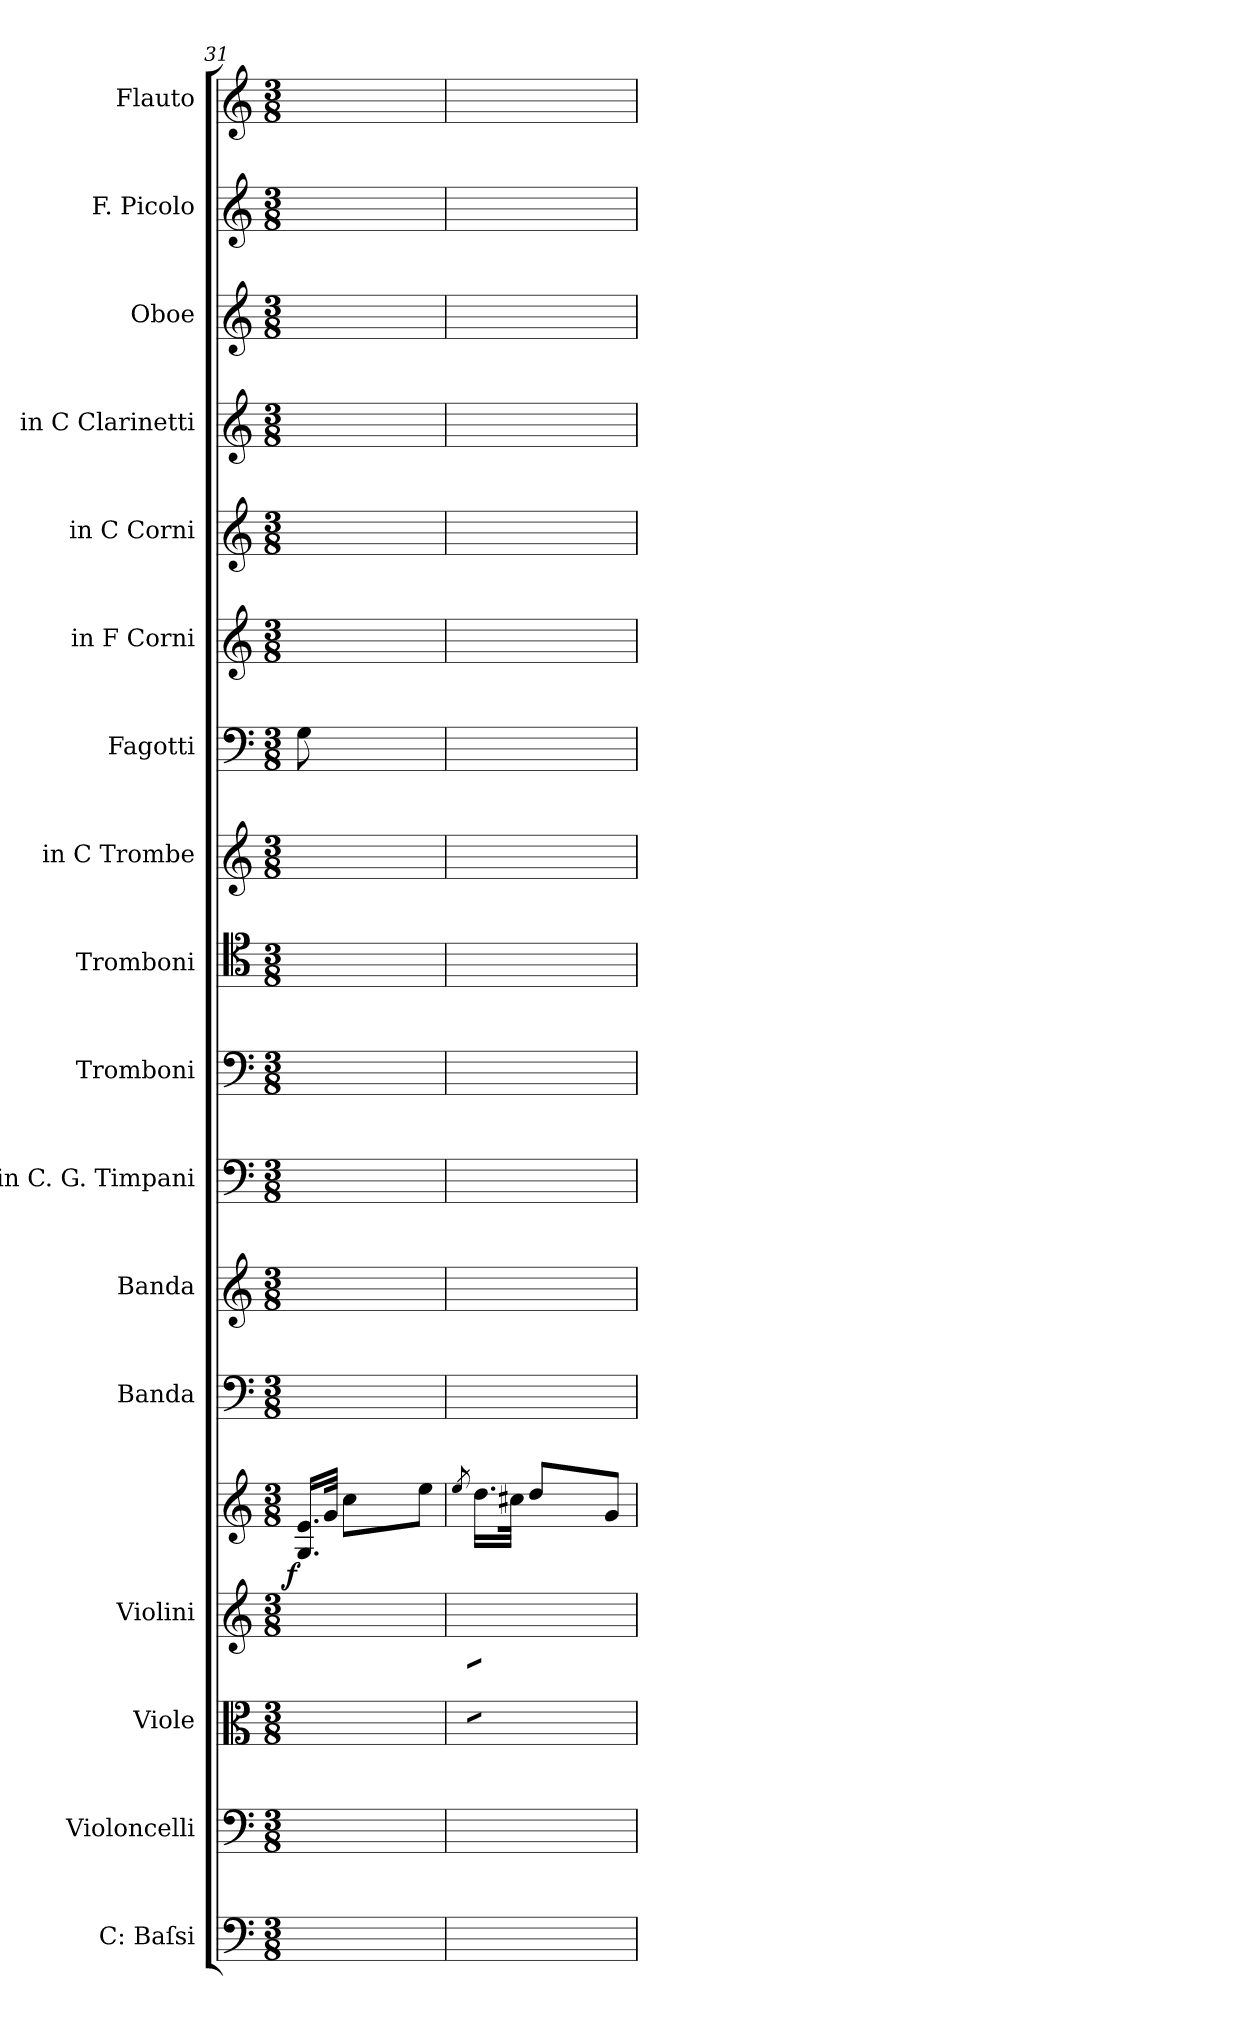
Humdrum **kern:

**kern	**kern	**kern	**kern	**kern	**dynam	**kern	**kern	**kern	**kern	**kern	**kern	**kern	**kern	**kern	**kern	**kern	**kern	**kern
*part18	*part17	*part16	*part15	*part14	*part14	*part13	*part12	*part11	*part10	*part9	*part8	*part7	*part6	*part5	*part4	*part3	*part2	*part1
*staff18	*staff17	*staff16	*staff15	*staff14	*staff14	*staff13	*staff12	*staff11	*staff10	*staff9	*staff8	*staff7	*staff6	*staff5	*staff4	*staff3	*staff2	*staff1
*I"C: Baſsi	*I"Violoncelli	*I"Viole	*I"Violini	*	*	*I"Banda	*I"Banda	*I"in C. G. Timpani	*I"Tromboni	*I"Tromboni	*I"in C Trombe	*I"Fagotti	*I"in F Corni	*I"in C Corni	*I"in C Clarinetti	*I"Oboe	*I"F. Picolo	*I"Flauto
*	*I'Vc	*	*I'Vln	*	*	*	*	*I'Timp	*I'Trb	*I'Trb	*	*	*	*	*I'Cl	*I'Ob	*	*I'Fl
*clefF4	*clefF4	*clefC3	*clefG2	*clefG2	*	*clefF4	*clefG2	*clefF4	*clefF4	*clefC4	*clefG2	*clefF4	*clefG2	*clefG2	*clefG2	*clefG2	*clefG2	*clefG2
*	*	*	*	*	*	*	*	*	*	*	*	*	*ITrd4c7	*	*	*	*	*
*k[]	*k[]	*k[]	*k[]	*k[]	*	*k[]	*k[]	*k[]	*k[]	*k[]	*k[]	*k[]	*k[b-]	*k[]	*k[]	*k[]	*k[]	*k[]
*M3/8	*M3/8	*M3/8	*M3/8	*M3/8	*	*M3/8	*M3/8	*M3/8	*M3/8	*M3/8	*M3/8	*M3/8	*M3/8	*M3/8	*M3/8	*M3/8	*M3/8	*M3/8
=31	=31	=31	=31	=31	=31	=31	=31	=31	=31	=31	=31	=31	=31	=31	=31	=31	=31	=31
!	!	!	!	!	!LO:DY:rj	!	!	!	!	!	!	!	!	!	!	!	!	!
8C/yy	8CCyy/ 8GGyy/	8Cyy/ 8Gyy/	8c/yy	16.G/ 16.e/LL	f	8Ra/yy	8ryy	8ryy	8Cyy\ 8Gyy\	8cyy\ 8eyy\	16.e/LLyy	8Cyy\ 8G\	8ryy	8ryy	16.e/LLyy	4.ryy	4.ryy	16.ee\LLyy
.	.	.	.	32g/JJk	.	.	.	.	.	.	32g/JJkyy	.	.	.	32g/JJkyy	.	.	32gg\JJkyy
8ryy	8C/Lyy	8c\Lyy	8Gyy/ 8eyy/L	8cc\L	.	8ryy	32Ree\LLLyy	8C/Lyy	8ryy	8ryy	8cc/Lyy	8ryy	8cyy/ 8gyy/L	8gyy/ 8eeyy/L	8cc/Lyy	.	.	8ccc\Lyy
.	.	.	.	.	.	.	32Ree\yy	.	.	.	.	.	.	.	.	.	.	.
.	.	.	.	.	.	.	32Ree\yy	.	.	.	.	.	.	.	.	.	.	.
.	.	.	.	.	.	.	32Ree\JJyy	.	.	.	.	.	.	.	.	.	.	.
8ryy	8C/Jyy	8c\Jyy	8Gyy/ 8eyy/J	8ee\J	.	8ryy	8Ree\Jyy	8C/Jyy	8ryy	8ryy	8ee/Jyy	8ryy	8cyy/ 8gyy/J	8gyy/ 8eeyy/J	8ee/Jyy	.	.	8eee\Jyy
=32	=32	=32	=32	=32	=32	=32	=32	=32	=32	=32	=32	=32	=32	=32	=32	=32	=32	=32
.	.	.	.	8qee/	.	.	.	.	.	.	8qee/yy	.	.	.	8qee/yy	.	.	8qeee/yy
*	*	*	*	*	*	*	*	*	*	*	*	*	*^	*	*	*	*	*
*	*	*tremolo	*	*	*	*	*	*	*	*	*	*	*	*	*	*	*	*	*
*	*	*	*tremolo	*	*	*	*	*	*	*	*	*	*	*	*	*	*	*	*
8BB/yy	8BB/Lyy	8d\yyL	8Gyy/ 8fyy/L	16.dd\LL	.	8Ra/yy	8ryy	8ryy	8BByy/ 8Gyy/	8dyy\ 8fyy\	16.dd/LLyy	8BByy\ 8Byy\	8ryy	8ryy	8ryy	16.dd/LLyy	4.ryy	4.ryy	16.ddd\LLyy
.	.	.	.	32cc#X\JJk	.	.	.	.	.	.	32cc#X/JJkyy	.	.	.	.	32cc#X/JJkyy	.	.	32ccc#X\JJkyy
8ryy	8BB/yy	8d\yy	8Gyy/ 8fyy/	8dd/L	.	8ryy	32Ree\LLLyy	8GG/Lyy	8ryy	8ryy	8dd/Lyy	8ryy	8g/Lyy	8f\Lyy	8gyy/ 8ddyy/L	8dd/Lyy	.	.	8ddd\Lyy
.	.	.	.	.	.	.	32Ree\yy	.	.	.	.	.	.	.	.	.	.	.	.
.	.	.	.	.	.	.	32Ree\yy	.	.	.	.	.	.	.	.	.	.	.	.
.	.	.	.	.	.	.	32Ree\JJyy	.	.	.	.	.	.	.	.	.	.	.	.
8ryy	8BB/Jyy	8d\yyJ	8Gyy/ 8fyy/J	8g/J	.	8ryy	8Ree\Jyy	8GG/Jyy	8ryy	8ryy	8g/Jyy	8ryy	8g/Jyy	8f\Jyy	8gyy/ 8ddyy/J	8g/Jyy	.	.	8gg\Jyy
*	*	*	*Xtremolo	*	*	*	*	*	*	*	*	*	*	*	*	*	*	*	*
*	*	*Xtremolo	*	*	*	*	*	*	*	*	*	*	*	*	*	*	*	*	*
*	*	*	*	*	*	*	*	*	*	*	*	*	*v	*v	*	*	*	*	*
=	=	=	=	=	=	=	=	=	=	=	=	=	=	=	=	=	=	=
*-	*-	*-	*-	*-	*-	*-	*-	*-	*-	*-	*-	*-	*-	*-	*-	*-	*-	*-
